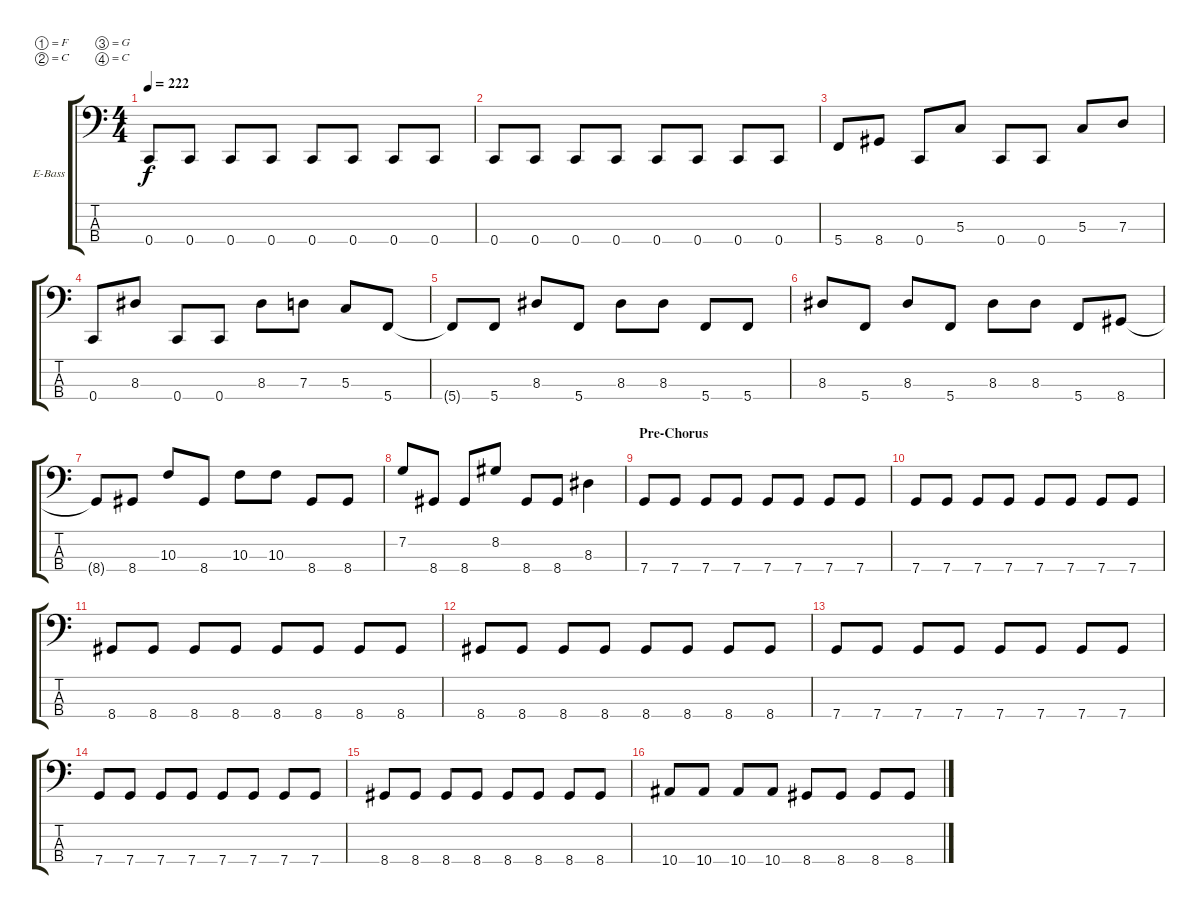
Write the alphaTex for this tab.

\defaultSystemsLayout 4
\bracketExtendMode groupsimilarinstruments
\firstSystemTrackNameOrientation horizontal
\otherSystemsTrackNameOrientation horizontal
\track ("Electric Bass" "E-Bass") {mute instrument electricbassfinger}
\staff {score tabs}
\tuning (F2 C2 G1 C1)
\ts (4 4)
\tempo 222
\clef f4
\ks c
0.4.8{dy f} 0.4.8 0.4.8 0.4.8 0.4.8 0.4.8 0.4.8 0.4.8 |
0.4.8 0.4.8 0.4.8 0.4.8 0.4.8 0.4.8 0.4.8 0.4.8 |
5.4.8 8.4.8 0.4.8 5.3.8 0.4.8 0.4.8 5.3.8 7.3.8 |
0.4.8 8.3.8 0.4.8 0.4.8 8.3.8 7.3.8 5.3.8 5.4.8 |
5.4{t}.8 5.4.8 8.3.8 5.4.8 8.3.8 8.3.8 5.4.8 5.4.8 |
8.3.8 5.4.8 8.3.8 5.4.8 8.3.8 8.3.8 5.4.8 8.4.8 |
8.4{t}.8 8.4.8 10.3.8 8.4.8 10.3.8 10.3.8 8.4.8 8.4.8 |
7.2.8 8.4.8 8.4.8 8.2.8 8.4.8 8.4.8 8.3.4 |
\section ("" "Pre-Chorus")
7.4.8 7.4.8 7.4.8 7.4.8 7.4.8 7.4.8 7.4.8 7.4.8 |
7.4.8 7.4.8 7.4.8 7.4.8 7.4.8 7.4.8 7.4.8 7.4.8 |
8.4.8 8.4.8 8.4.8 8.4.8 8.4.8 8.4.8 8.4.8 8.4.8 |
8.4.8 8.4.8 8.4.8 8.4.8 8.4.8 8.4.8 8.4.8 8.4.8 |
7.4.8 7.4.8 7.4.8 7.4.8 7.4.8 7.4.8 7.4.8 7.4.8 |
7.4.8 7.4.8 7.4.8 7.4.8 7.4.8 7.4.8 7.4.8 7.4.8 |
8.4.8 8.4.8 8.4.8 8.4.8 8.4.8 8.4.8 8.4.8 8.4.8 |
10.4.8 10.4.8 10.4.8 10.4.8 8.4.8 8.4.8 8.4.8 8.4.8
